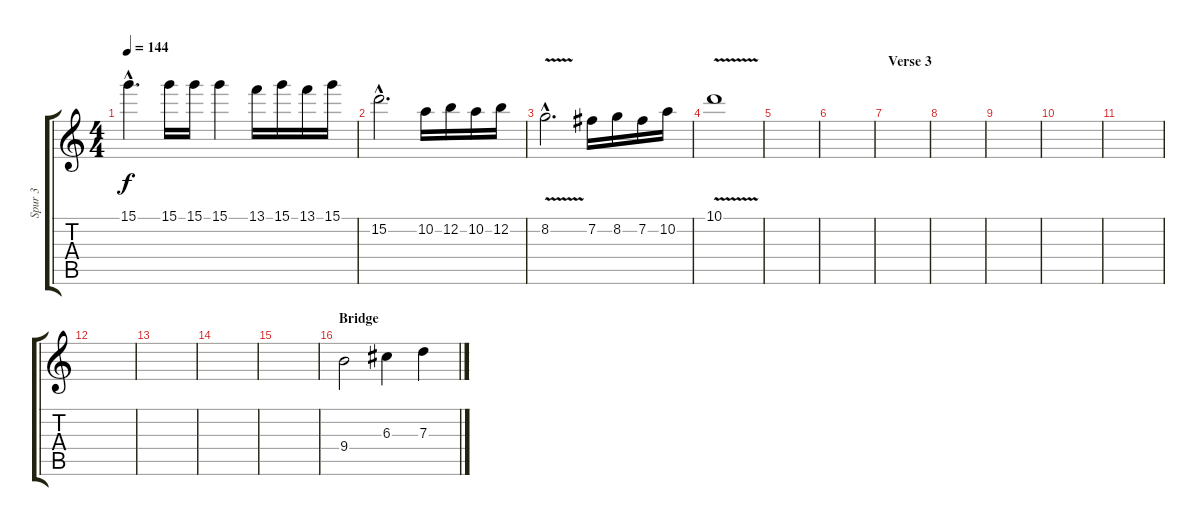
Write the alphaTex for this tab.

\track ("Spur 3" "Spur 3") {instrument distortionguitar}
\staff {score tabs}
\tuning (E4 B3 G3 D3 A2 E2) {hide}
\ts (4 4)
\tempo 144
\clef g2
\ks c
15.1{hac}.4{d dy f} 15.1.16 15.1.16 15.1.4 13.1.16 15.1.16 13.1.16 15.1.16 |
15.2{hac}.2{d} 10.2.16 12.2.16 10.2.16 12.2.16 |
8.2{v hac}.2{d} 7.2.16 8.2.16 7.2.16 10.2.16 |
10.1{v}.1 |
|
|
\section ("" "Verse 3")
|
|
|
|
|
|
|
|
|
\section ("" "Bridge")
9.4.2 6.3.4 7.3.4
